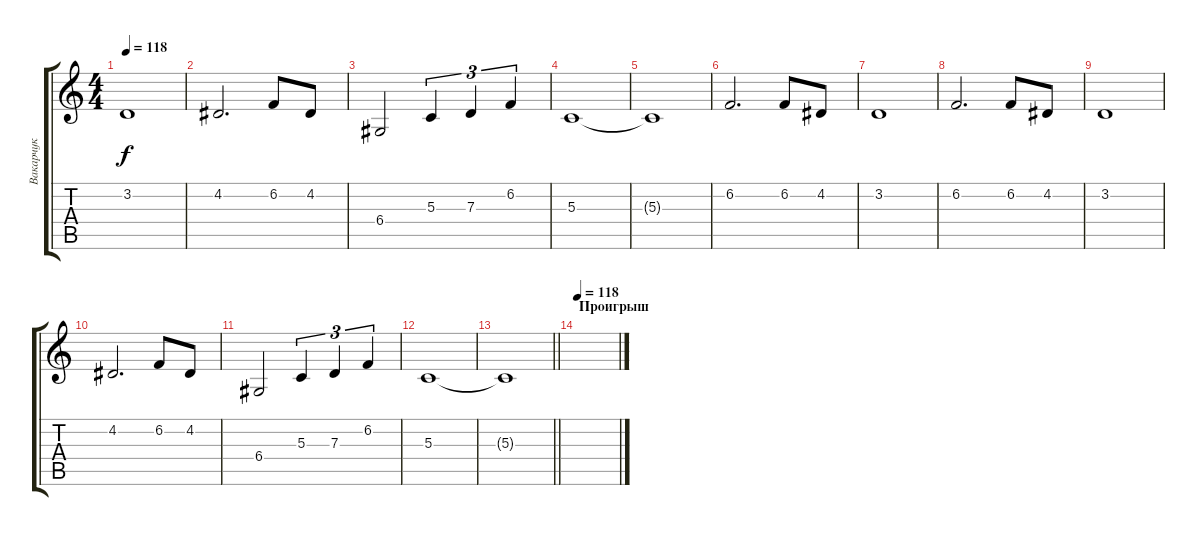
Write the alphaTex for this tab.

\track ("Вакарчук" "Вакарчук") {instrument tenorsax}
\staff {score tabs}
\tuning (E4 B3 G3 D3 A2 E2) {hide}
\ts (4 4)
\tempo 118
\clef g2
\ks c
3.2.1{dy f} |
4.2.2{d} 6.2.8 4.2.8 |
6.4.2 5.3.4{tu (3 2)} 7.3.4{tu (3 2)} 6.2.4{tu (3 2)} |
5.3.1 |
5.3{t}.1 |
6.2.2{d} 6.2.8 4.2.8 |
3.2.1 |
6.2.2{d} 6.2.8 4.2.8 |
3.2.1 |
4.2.2{d} 6.2.8 4.2.8 |
6.4.2 5.3.4{tu (3 2)} 7.3.4{tu (3 2)} 6.2.4{tu (3 2)} |
5.3.1 |
\barLineRight lightlight
5.3{t}.1 |
\section ("" "Проигрыш")
\tempo 118
